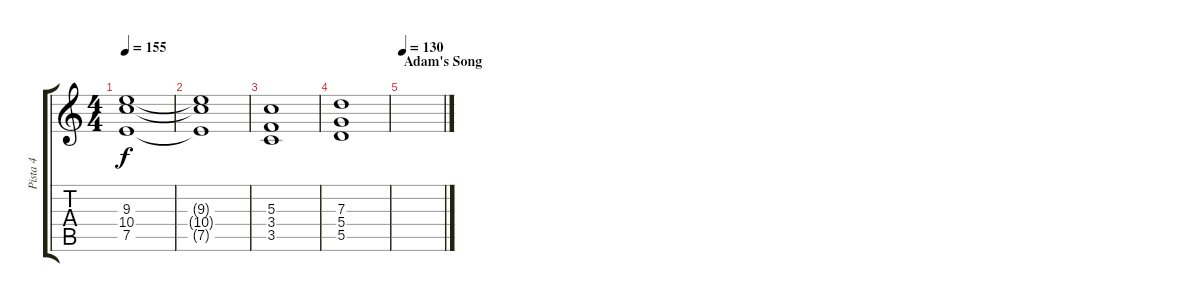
\track ("Pista 4" "Pista 4") {instrument distortionguitar}
\staff {score tabs}
\tuning (E4 B3 G3 D3 A2 E2) {hide}
\ts (4 4)
\tempo 155
\clef g2
\ks c
(9.3 10.4 7.5).1{dy f} |
(9.3{t} 10.4{t} 7.5{t}).1 |
(5.3 3.4 3.5).1 |
(7.3 5.4 5.5).1 |
\section ("" "Adam's Song")
\tempo 130
